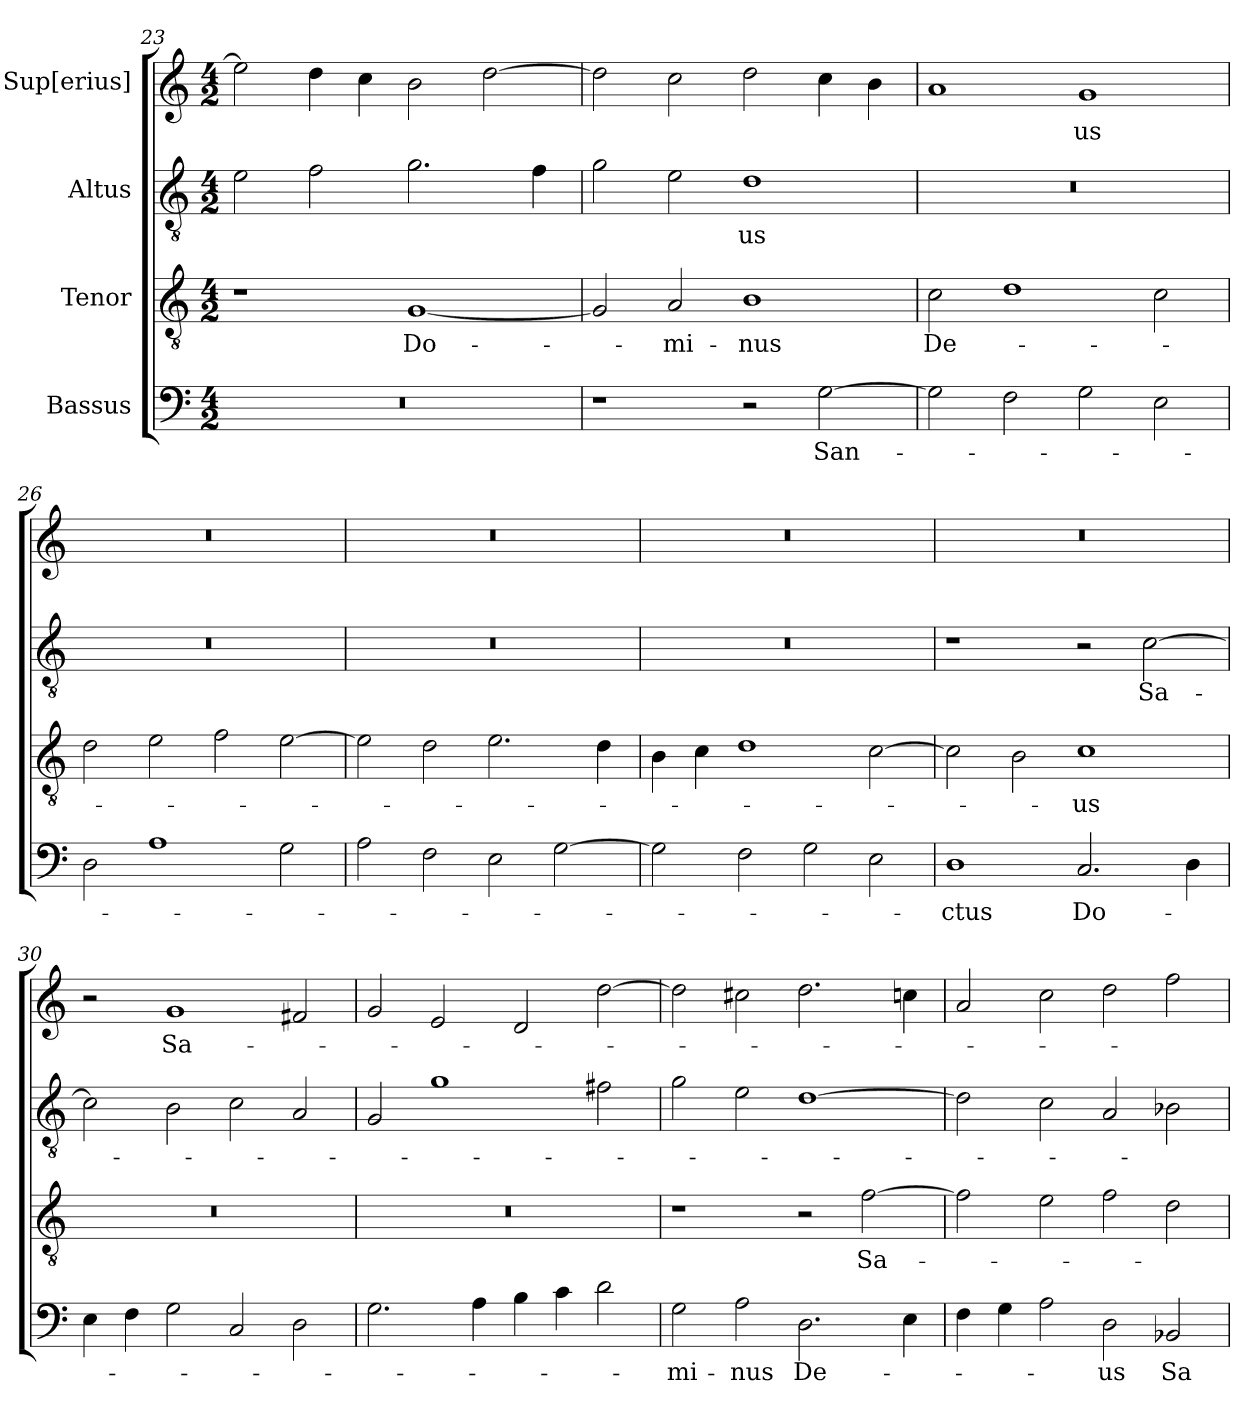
**kern	**text	**kern	**text	**kern	**text	**kern	**text
*part4	*part4	*part3	*part3	*part2	*part2	*part1	*part1
*staff4	*staff4	*staff3	*staff3	*staff2	*staff2	*staff1	*staff1
*I"Bassus	*	*I"Tenor	*	*I"Altus	*	*I"Sup[erius]	*
*clefF4	*	*clefGv2	*	*clefGv2	*	*clefG2	*
*k[]	*	*k[]	*	*k[]	*	*k[]	*
*M4/2	*	*M4/2	*	*M4/2	*	*M4/2	*
=23	=23	=23	=23	=23	=23	=23	=23
0r	.	1r	.	2e\	.	2ee\]	.
.	.	.	.	2f\	.	4dd\	.
.	.	.	.	.	.	4cc\	.
.	.	[1G/	Do-	2.g\	.	2b\	.
.	.	.	.	.	.	[2dd\	.
.	.	.	.	4f\	.	.	.
=24	=24	=24	=24	=24	=24	=24	=24
1r	.	2G/]	.	2g\	.	2dd\]	.
.	.	2A/	-mi-	2e\	.	2cc\	.
2r	.	1B\	-nus	1d\	-us	2dd\	.
[2G\	San-	.	.	.	.	4cc\	.
.	.	.	.	.	.	4b\	.
=25	=25	=25	=25	=25	=25	=25	=25
2G\]	.	2c\	De-	0r	.	1a/	.
2F\	.	1d\	.	.	.	.	.
2G\	.	.	.	.	.	1g/	-us
2E\	.	2c\	.	.	.	.	.
=26	=26	=26	=26	=26	=26	=26	=26
2D\	.	2d\	.	0r	.	0r	.
1A\	.	2e\	.	.	.	.	.
.	.	2f\	.	.	.	.	.
2G\	.	[2e\	.	.	.	.	.
=27	=27	=27	=27	=27	=27	=27	=27
2A\	.	2e\]	.	0r	.	0r	.
2F\	.	2d\	.	.	.	.	.
2E\	.	2.e\	.	.	.	.	.
[2G\	.	.	.	.	.	.	.
.	.	4d\	.	.	.	.	.
=28	=28	=28	=28	=28	=28	=28	=28
2G\]	.	4B\	.	0r	.	0r	.
.	.	4c\	.	.	.	.	.
2F\	.	1d\	.	.	.	.	.
2G\	.	.	.	.	.	.	.
2E\	.	[2c\	.	.	.	.	.
=29	=29	=29	=29	=29	=29	=29	=29
1D\	-ctus	2c\]	.	1r	.	0r	.
.	.	2B\	.	.	.	.	.
2.C/	Do-	1c\	-us	2r	.	.	.
.	.	.	.	[2c\	Sa-	.	.
4D\	.	.	.	.	.	.	.
=30	=30	=30	=30	=30	=30	=30	=30
4E\	.	0r	.	2c\]	.	2r	.
4F\	.	.	.	.	.	.	.
2G\	.	.	.	2B\	.	1g/	Sa-
2C/	.	.	.	2c\	.	.	.
2D\	.	.	.	2A/	.	2f#X/	.
=31	=31	=31	=31	=31	=31	=31	=31
2.G\	.	0r	.	2G/	.	2g/	.
.	.	.	.	1g\	.	2e/	.
4A\	.	.	.	.	.	.	.
4B\	.	.	.	.	.	2d/	.
4c\	.	.	.	.	.	.	.
2d\	.	.	.	2f#X\	.	[2dd\	.
=32	=32	=32	=32	=32	=32	=32	=32
2G\	-mi-	1r	.	2g\	.	2dd\]	.
2A\	-nus	.	.	2e\	.	2cc#X\	.
2.D\	De-	2r	.	[1d\	.	2.dd\	.
.	.	[2f\	Sa-	.	.	.	.
4E\	.	.	.	.	.	4ccn\	.
=33	=33	=33	=33	=33	=33	=33	=33
4F\	.	2f\]	.	2d\]	.	2a/	.
4G\	.	.	.	.	.	.	.
2A\	.	2e\	.	2c\	.	2cc\	.
2D\	-us	2f\	.	2A/	.	2dd\	.
2BB-X/	Sa-	2d\	.	2B-X\	.	2ff\	.
=	=	=	=	=	=	=	=
*-	*-	*-	*-	*-	*-	*-	*-
